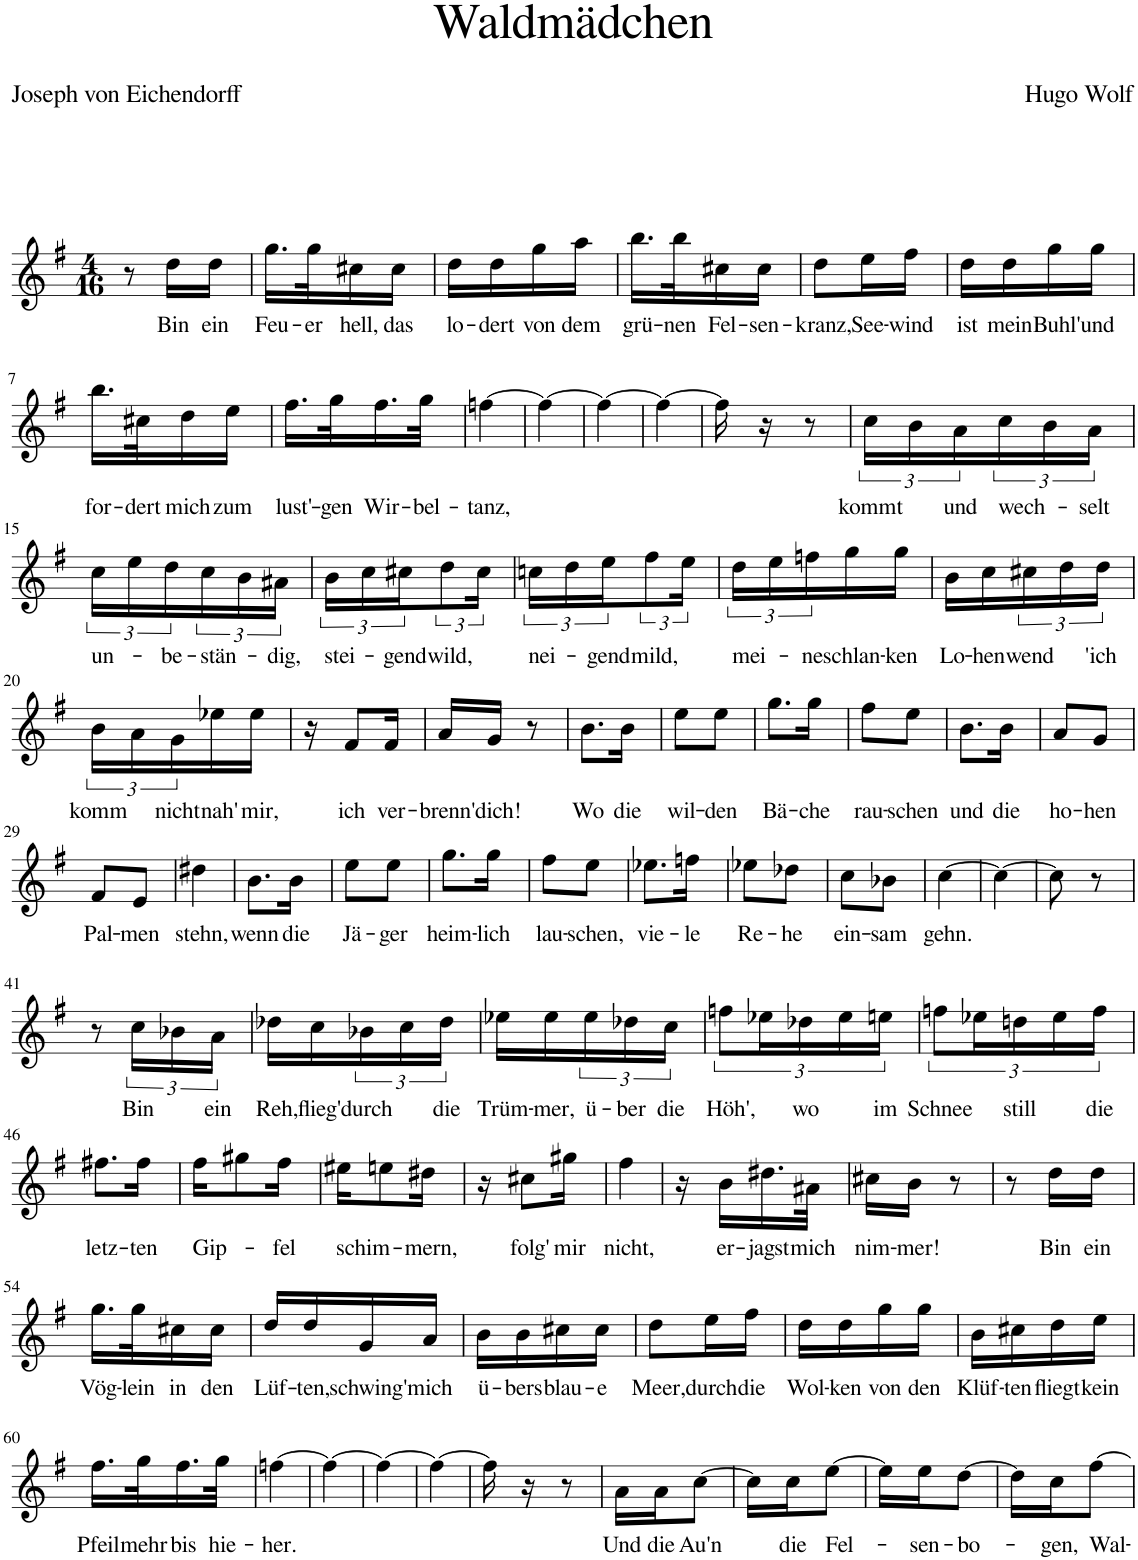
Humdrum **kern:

**kern	**text
*part1	*part1
*staff1	*staff1
*I"Piano	*
*I'Pno	*
*clefG2	*
*k[f#]	*
*M4/16	*
=1	=1
8r	.
!	!LO:LY:b
16dd\LL	Bin
!	!LO:LY:b
16dd\JJ	ein
=2	=2
!	!LO:LY:b
16.gg\LL	Feu-
!	!LO:LY:b
32gg\K	-er
!	!LO:LY:b
16cc#X\	hell,
!	!LO:LY:b
16cc#\JJ	das
=3	=3
!	!LO:LY:b
16dd\LL	lo-
!	!LO:LY:b
16dd\	-dert
!	!LO:LY:b
16gg\	von
!	!LO:LY:b
16aa\JJ	dem
=4	=4
!	!LO:LY:b
16.bb\LL	grü-
!	!LO:LY:b
32bb\K	-nen
!	!LO:LY:b
16cc#X\	Fel-
!	!LO:LY:b
16cc#\JJ	-sen-
=5	=5
!	!LO:LY:b
8dd\L	-kranz,
!	!LO:LY:b
16ee\L	See-
!	!LO:LY:b
16ff#\JJ	-wind
=6	=6
!	!LO:LY:b
16dd\LL	ist
!	!LO:LY:b
16dd\	mein
!	!LO:LY:b
16gg\	Buhl'
!	!LO:LY:b
16gg\JJ	und
!!LO:LB:g=z
=7	=7
!	!LO:LY:b
16.bb\LL	for-
!	!LO:LY:b
32cc#X\K	-dert
!	!LO:LY:b
16dd\	mich
!	!LO:LY:b
16ee\JJ	zum
=8	=8
!	!LO:LY:b
16.ff#\LL	lust'-
!	!LO:LY:b
32gg\K	-gen
!	!LO:LY:b
16.ff#\	Wir-
!	!LO:LY:b
32gg\JJk	-bel-
=9	=9
!	!LO:LY:b
[4ffn\	-tanz,
=10	=10
4ff\_	.
=11	=11
4ff\_	.
=12	=12
4ff\_	.
=13	=13
16ff\]	.
16r	.
8r	.
=14	=14
!	!LO:LY:b
24cc\LL	kommt
24b\	.
!	!LO:LY:b
24a\	und
!	!LO:LY:b
24cc\	wech-
24b\	.
!	!LO:LY:b
24a\JJ	-selt
!!LO:LB:g=z
=15	=15
!	!LO:LY:b
24cc\LL	un-
24ee\	.
!	!LO:LY:b
24dd\	-be-
!	!LO:LY:b
24cc\	-stän-
24b\	.
!	!LO:LY:b
24a#X\JJ	-dig,
=16	=16
!	!LO:LY:b
24b\LL	stei-
24cc\	.
!	!LO:LY:b
24cc#X\J	-gend
!	!LO:LY:b
12dd\	wild,
24cc#\Jk	.
=17	=17
!	!LO:LY:b
24ccn\LL	nei-
24dd\	.
!	!LO:LY:b
24ee\J	-gend
!	!LO:LY:b
12ff#\	mild,
24ee\Jk	.
=18	=18
!	!LO:LY:b
24dd\LL	mei-
24ee\	.
!	!LO:LY:b
24ffn\	-ne
!	!LO:LY:b
16gg\	schlan-
!	!LO:LY:b
16gg\JJ	-ken
=19	=19
!	!LO:LY:b
16b\LL	Lo-
!	!LO:LY:b
16cc\	-hen
!	!LO:LY:b
24cc#X\	wend
24dd\	.
!	!LO:LY:b
24dd\JJ	'ich
!!LO:LB:g=z
=20	=20
!	!LO:LY:b
24b\LL	komm
24a\	.
!	!LO:LY:b
24g\	nicht
!	!LO:LY:b
16ee-X\	nah'
!	!LO:LY:b
16ee-\JJ	mir,
=21	=21
16r	.
!	!LO:LY:b
8f#/L	ich
!	!LO:LY:b
16f#/Jk	ver-
=22	=22
!	!LO:LY:b
16a/LL	-brenn'
!	!LO:LY:b
16g/JJ	dich!
8r	.
=23	=23
!	!LO:LY:b
8.b\L	Wo
!	!LO:LY:b
16b\Jk	die
=24	=24
!	!LO:LY:b
8ee\L	wil-
!	!LO:LY:b
8ee\J	-den
=25	=25
!	!LO:LY:b
8.gg\L	Bä-
!	!LO:LY:b
16gg\Jk	-che
=26	=26
!	!LO:LY:b
8ff#\L	rau-
!	!LO:LY:b
8ee\J	-schen
=27	=27
!	!LO:LY:b
8.b\L	und
!	!LO:LY:b
16b\Jk	die
=28	=28
!	!LO:LY:b
8a/L	ho-
!	!LO:LY:b
8g/J	-hen
!!LO:LB:g=z
=29	=29
!	!LO:LY:b
8f#/L	Pal-
!	!LO:LY:b
8e/J	-men
=30	=30
!	!LO:LY:b
4dd#X\	stehn,
=31	=31
!	!LO:LY:b
8.b\L	wenn
!	!LO:LY:b
16b\Jk	die
=32	=32
!	!LO:LY:b
8ee\L	Jä-
!	!LO:LY:b
8ee\J	-ger
=33	=33
!	!LO:LY:b
8.gg\L	heim-
!	!LO:LY:b
16gg\Jk	-lich
=34	=34
!	!LO:LY:b
8ff#\L	lau-
!	!LO:LY:b
8ee\J	-schen,
=35	=35
!	!LO:LY:b
8.ee-X\L	vie-
!	!LO:LY:b
16ffn\Jk	-le
=36	=36
!	!LO:LY:b
8ee-X\L	Re-
!	!LO:LY:b
8dd-X\J	-he
=37	=37
!	!LO:LY:b
8cc\L	ein-
!	!LO:LY:b
8b-X\J	-sam
=38	=38
!	!LO:LY:b
[4cc\	gehn.
=39	=39
4cc\_	.
=40	=40
8cc\]	.
8r	.
!!LO:LB:g=z
=41	=41
8r	.
!	!LO:LY:b
24cc\LL	Bin
24b-X\	.
!	!LO:LY:b
24a\JJ	ein
=42	=42
!	!LO:LY:b
16dd-X\LL	Reh,
!	!LO:LY:b
16cc\	flieg'
!	!LO:LY:b
24b-X\	durch
24cc\	.
!	!LO:LY:b
24dd-\JJ	die
=43	=43
!	!LO:LY:b
16ee-X\LL	Trüm-
!	!LO:LY:b
16ee-\	-mer,
!	!LO:LY:b
24ee-\	ü-
!	!LO:LY:b
24dd-X\	-ber
!	!LO:LY:b
24cc\JJ	die
=44	=44
!	!LO:LY:b
12ffn\L	Höh',
24ee-X\L	.
!	!LO:LY:b
24dd-X\	wo
24ee-\	.
!	!LO:LY:b
24een\JJ	im
=45	=45
!	!LO:LY:b
12ffn\L	Schnee
24ee-X\L	.
!	!LO:LY:b
24ddn\	still
24ee-\	.
!	!LO:LY:b
24ff\JJ	die
!!LO:LB:g=z
=46	=46
!	!LO:LY:b
8.ff#X\L	letz-
!	!LO:LY:b
16ff#\Jk	-ten
=47	=47
!	!LO:LY:b
16ff#\KL	Gip-
8gg#X\	.
!	!LO:LY:b
16ff#\Jk	-fel
=48	=48
!	!LO:LY:b
16ee#X\KL	schim-
8een\	.
!	!LO:LY:b
16dd#X\Jk	-mern,
=49	=49
16r	.
!	!LO:LY:b
8cc#X\L	folg'
!	!LO:LY:b
16gg#X\Jk	mir
=50	=50
!	!LO:LY:b
4ff#\	nicht,
=51	=51
16r	.
!	!LO:LY:b
16b\LL	er-
!	!LO:LY:b
16.dd#X\	-jagst
!	!LO:LY:b
32a#X\JJk	mich
=52	=52
!	!LO:LY:b
16cc#X\LL	nim-
!	!LO:LY:b
16b\JJ	-mer!
8r	.
=53	=53
8r	.
!	!LO:LY:b
16dd\LL	Bin
!	!LO:LY:b
16dd\JJ	ein
!!LO:LB:g=z
=54	=54
!	!LO:LY:b
16.gg\LL	Vög-
!	!LO:LY:b
32gg\K	-lein
!	!LO:LY:b
16cc#X\	in
!	!LO:LY:b
16cc#\JJ	den
=55	=55
!	!LO:LY:b
16dd/LL	Lüf-
!	!LO:LY:b
16dd/	-ten,
!	!LO:LY:b
16g/	schwing'
!	!LO:LY:b
16a/JJ	mich
=56	=56
!	!LO:LY:b
16b\LL	ü-
!	!LO:LY:b
16b\	-bers
!	!LO:LY:b
16cc#X\	blau-
!	!LO:LY:b
16cc#\JJ	-e
=57	=57
!	!LO:LY:b
8dd\L	Meer,
!	!LO:LY:b
16ee\L	durch
!	!LO:LY:b
16ff#\JJ	die
=58	=58
!	!LO:LY:b
16dd\LL	Wol-
!	!LO:LY:b
16dd\	-ken
!	!LO:LY:b
16gg\	von
!	!LO:LY:b
16gg\JJ	den
=59	=59
!	!LO:LY:b
16b\LL	Klüf-
!	!LO:LY:b
16cc#X\	-ten
!	!LO:LY:b
16dd\	fliegt
!	!LO:LY:b
16ee\JJ	kein
!!LO:LB:g=z
=60	=60
!	!LO:LY:b
16.ff#\LL	Pfeil
!	!LO:LY:b
32gg\K	mehr
!	!LO:LY:b
16.ff#\	bis
!	!LO:LY:b
32gg\JJk	hie-
=61	=61
!	!LO:LY:b
[4ffn\	-her.
=62	=62
4ff\_	.
=63	=63
4ff\_	.
=64	=64
4ff\_	.
=65	=65
16ff\]	.
16r	.
8r	.
=66	=66
!	!LO:LY:b
16a\LL	Und
!	!LO:LY:b
16a\J	die
!	!LO:LY:b
[8cc\J	Au'n
=67	=67
16cc\LL]	.
!	!LO:LY:b
16cc\J	die
!	!LO:LY:b
[8ee\J	Fel-
=68	=68
16ee\LL]	.
!	!LO:LY:b
16ee\J	-sen-
!	!LO:LY:b
[8dd\J	-bo-
=69	=69
16dd\LL]	.
!	!LO:LY:b
16cc\J	-gen,
!	!LO:LY:b
[8ff#\J	Wal-
=	=
*-	*-
